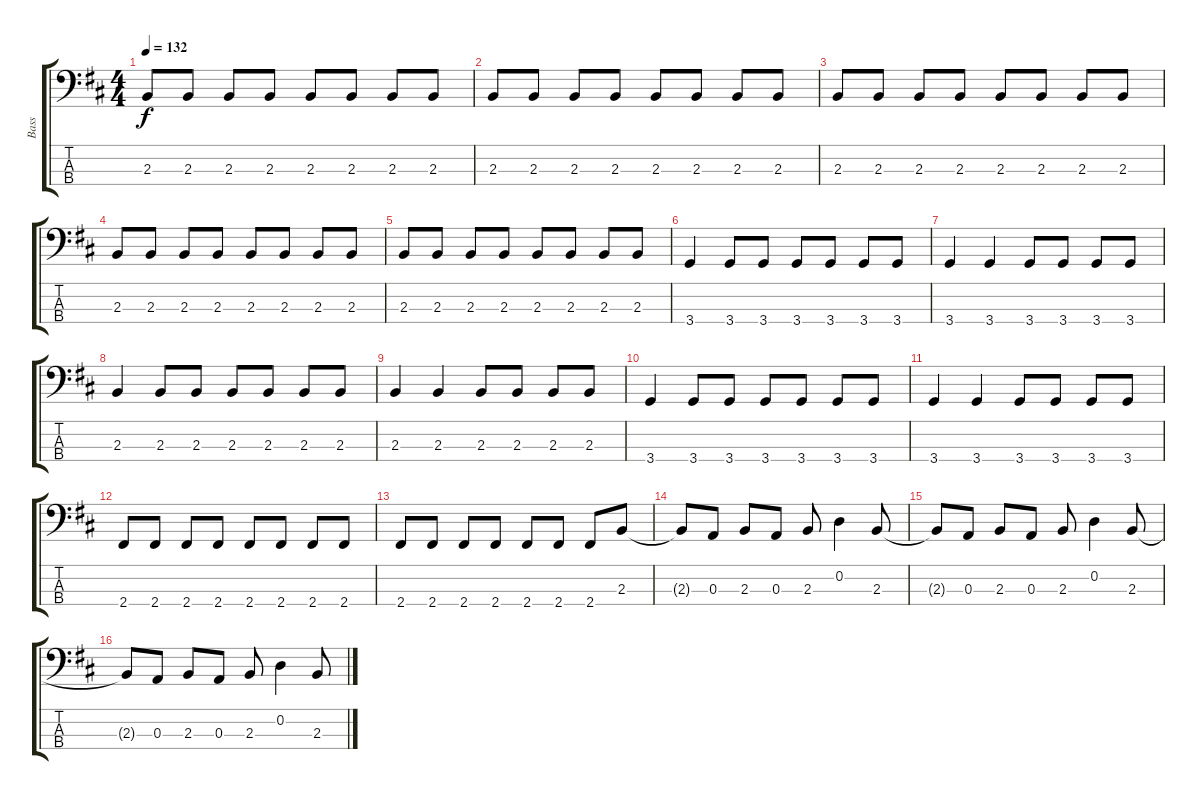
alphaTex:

\track ("Bass" "Bass") {instrument electricbassfinger}
\staff {score tabs}
\tuning (G2 D2 A1 E1) {hide}
\ts (4 4)
\tempo 132
\clef f4
\ks d
2.3.8{dy f} 2.3.8 2.3.8 2.3.8 2.3.8 2.3.8 2.3.8 2.3.8 |
2.3.8 2.3.8 2.3.8 2.3.8 2.3.8 2.3.8 2.3.8 2.3.8 |
2.3.8 2.3.8 2.3.8 2.3.8 2.3.8 2.3.8 2.3.8 2.3.8 |
2.3.8 2.3.8 2.3.8 2.3.8 2.3.8 2.3.8 2.3.8 2.3.8 |
2.3.8 2.3.8 2.3.8 2.3.8 2.3.8 2.3.8 2.3.8 2.3.8 |
3.4.4 3.4.8 3.4.8 3.4.8 3.4.8 3.4.8 3.4.8 |
3.4.4 3.4.4 3.4.8 3.4.8 3.4.8 3.4.8 |
2.3.4 2.3.8 2.3.8 2.3.8 2.3.8 2.3.8 2.3.8 |
2.3.4 2.3.4 2.3.8 2.3.8 2.3.8 2.3.8 |
3.4.4 3.4.8 3.4.8 3.4.8 3.4.8 3.4.8 3.4.8 |
3.4.4 3.4.4 3.4.8 3.4.8 3.4.8 3.4.8 |
2.4.8 2.4.8 2.4.8 2.4.8 2.4.8 2.4.8 2.4.8 2.4.8 |
2.4.8 2.4.8 2.4.8 2.4.8 2.4.8 2.4.8 2.4.8 2.3.8 |
2.3{t}.8 0.3.8 2.3.8 0.3.8 2.3.8 0.2.4 2.3.8 |
2.3{t}.8 0.3.8 2.3.8 0.3.8 2.3.8 0.2.4 2.3.8 |
2.3{t}.8 0.3.8 2.3.8 0.3.8 2.3.8 0.2.4 2.3.8
